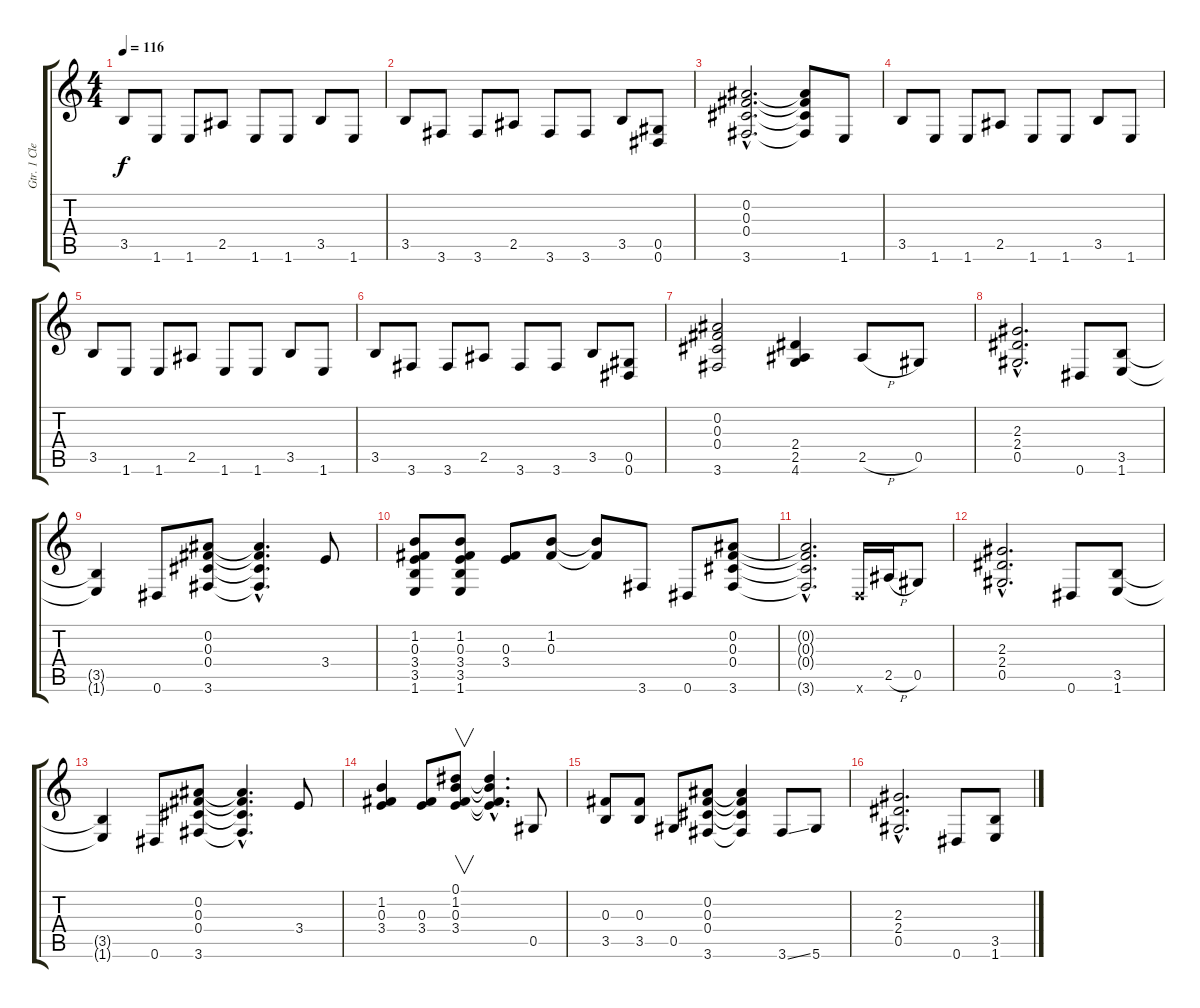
\track ("Gtr. 1 Clean pt. 2" "Gtr. 1 Cle") {instrument acousticguitarsteel}
\staff {score tabs}
\tuning (Eb4 Bb3 Gb3 Db3 Ab2 Eb2) {hide}
\ts (4 4)
\tempo 116
\clef g2
\ks c
3.5.8{dy f} 1.6.8 1.6.8 2.5.8 1.6.8 1.6.8 3.5.8 1.6.8 |
3.5.8 3.6.8 3.6.8 2.5.8 3.6.8 3.6.8 3.5.8 (0.5 0.6).8 |
(0.2{hac} 0.3{hac} 0.4{hac} 3.6{hac}).2{d} (0.2{t} 0.3{t} 0.4{t} 3.6{t}).8 1.6.8 |
3.5.8 1.6.8 1.6.8 2.5.8 1.6.8 1.6.8 3.5.8 1.6.8 |
3.5.8 1.6.8 1.6.8 2.5.8 1.6.8 1.6.8 3.5.8 1.6.8 |
3.5.8 3.6.8 3.6.8 2.5.8 3.6.8 3.6.8 3.5.8 (0.5 0.6).8 |
(0.2 0.3 0.4 3.6).2 (2.4 2.5 4.6).4 2.5{h}.8 0.5.8 |
(2.3{hac} 2.4{hac} 0.5{hac}).2{d} 0.6.8 (3.5 1.6).8 |
(3.5{t} 1.6{t}).4 0.6.8 (0.2 0.3 0.4 3.6).8 (0.2{hac t} 0.3{hac t} 0.4{hac t} 3.6{hac t}).4{d} 3.4.8 |
(1.2 0.3 3.4 3.5 1.6).8 (1.2 0.3 3.4 3.5 1.6).8 (0.3 3.4).8 (1.2 0.3).8 (1.2{t} 0.3{t}).8 3.6.8 0.6.8 (0.2 0.3 0.4 3.6).8 |
(0.2{hac t} 0.3{hac t} 0.4{hac t} 3.6{hac t}).2{d} -1.6{x}.16 2.5{h}.16 0.5.8 |
(2.3{hac} 2.4{hac} 0.5{hac}).2{d} 0.6.8 (3.5 1.6).8 |
(3.5{t} 1.6{t}).4 0.6.8 (0.2 0.3 0.4 3.6).8 (0.2{hac t} 0.3{hac t} 0.4{hac t} 3.6{hac t}).4{d} 3.4.8 |
(1.2 0.3 3.4).4 (0.3 3.4).8 (0.1 1.2 0.3 3.4).8{v} (0.1{hac t} 1.2{hac t} 0.3{hac t} 3.4{hac t}).4{d} 0.5.8 |
(0.3 3.5).8 (0.3 3.5).8 0.5.8 (0.2 0.3 0.4 3.6).8 (0.2{t} 0.3{t} 0.4{t} 3.6{t}).4 3.6{ss}.8 5.6.8 |
(2.3{hac} 2.4{hac} 0.5{hac}).2{d} 0.6.8 (3.5 1.6).8
